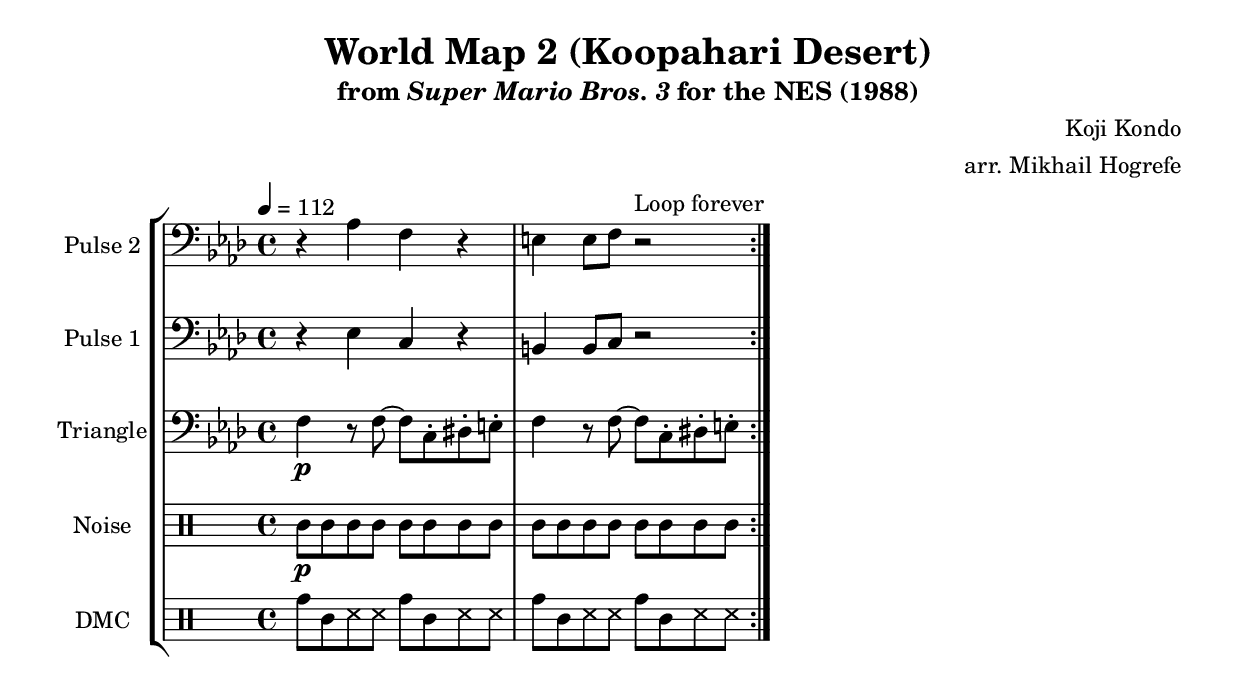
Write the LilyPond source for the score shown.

\version "2.20.0"

\paper {
  left-margin = 0.5\in
}

\book {
    \header {
        title = "World Map 2 (Koopahari Desert)"
        subtitle = \markup { "from" {\italic "Super Mario Bros. 3"} "for the NES (1988)" }
        composer = "Koji Kondo"
        arranger = "arr. Mikhail Hogrefe"
    }

    \score {
        {
            \new StaffGroup <<
                \new Staff \relative c' {
                    \set Staff.instrumentName = "Pulse 2"
                    \set Staff.shortInstrumentName = "P.2"
\tempo 4 = 112
\key f \minor
\clef bass
                    \repeat volta 2 {
r4 aes f r |
e4 e8 f r2 |
                    }
\once \override Score.RehearsalMark.self-alignment-X = #RIGHT
\mark \markup { \fontsize #-2 "Loop forever" }
                }

                \new Staff \relative c {
                    \set Staff.instrumentName = "Pulse 1"
                    \set Staff.shortInstrumentName = "P.1"
\key f \minor
\clef bass
r4 ees c r |
b4 b8 c r2 |
                }

                \new Staff \relative c {
                    \set Staff.instrumentName = "Triangle"
                    \set Staff.shortInstrumentName = "T."
\key f \minor
\clef bass
f4\p r8 f ~ f c-. dis-. e-. |
f4 r8 f ~ f c-. dis-. e-. |
                }

                \new DrumStaff {
                    \drummode {
                        \set Staff.instrumentName="Noise"
                        \set Staff.shortInstrumentName="N."
wbh8\p wbl wbh wbl wbh wbl wbh wbl |
wbh8 wbl wbh wbl wbh wbl wbh wbl |
                    }
                }

                \new DrumStaff {
                    \drummode {
                        \set Staff.instrumentName="DMC"
                        \set Staff.shortInstrumentName="DMC"
tomh8 tomml ss ss tomh tomml ss ss |
tomh8 tomml ss ss tomh tomml ss ss |
                    }
                }
            >>
        }
        \layout {
            \context {
                \Staff
                \RemoveEmptyStaves
            }
            \context {
                \DrumStaff
                \RemoveEmptyStaves
            }
        }
    }
}
